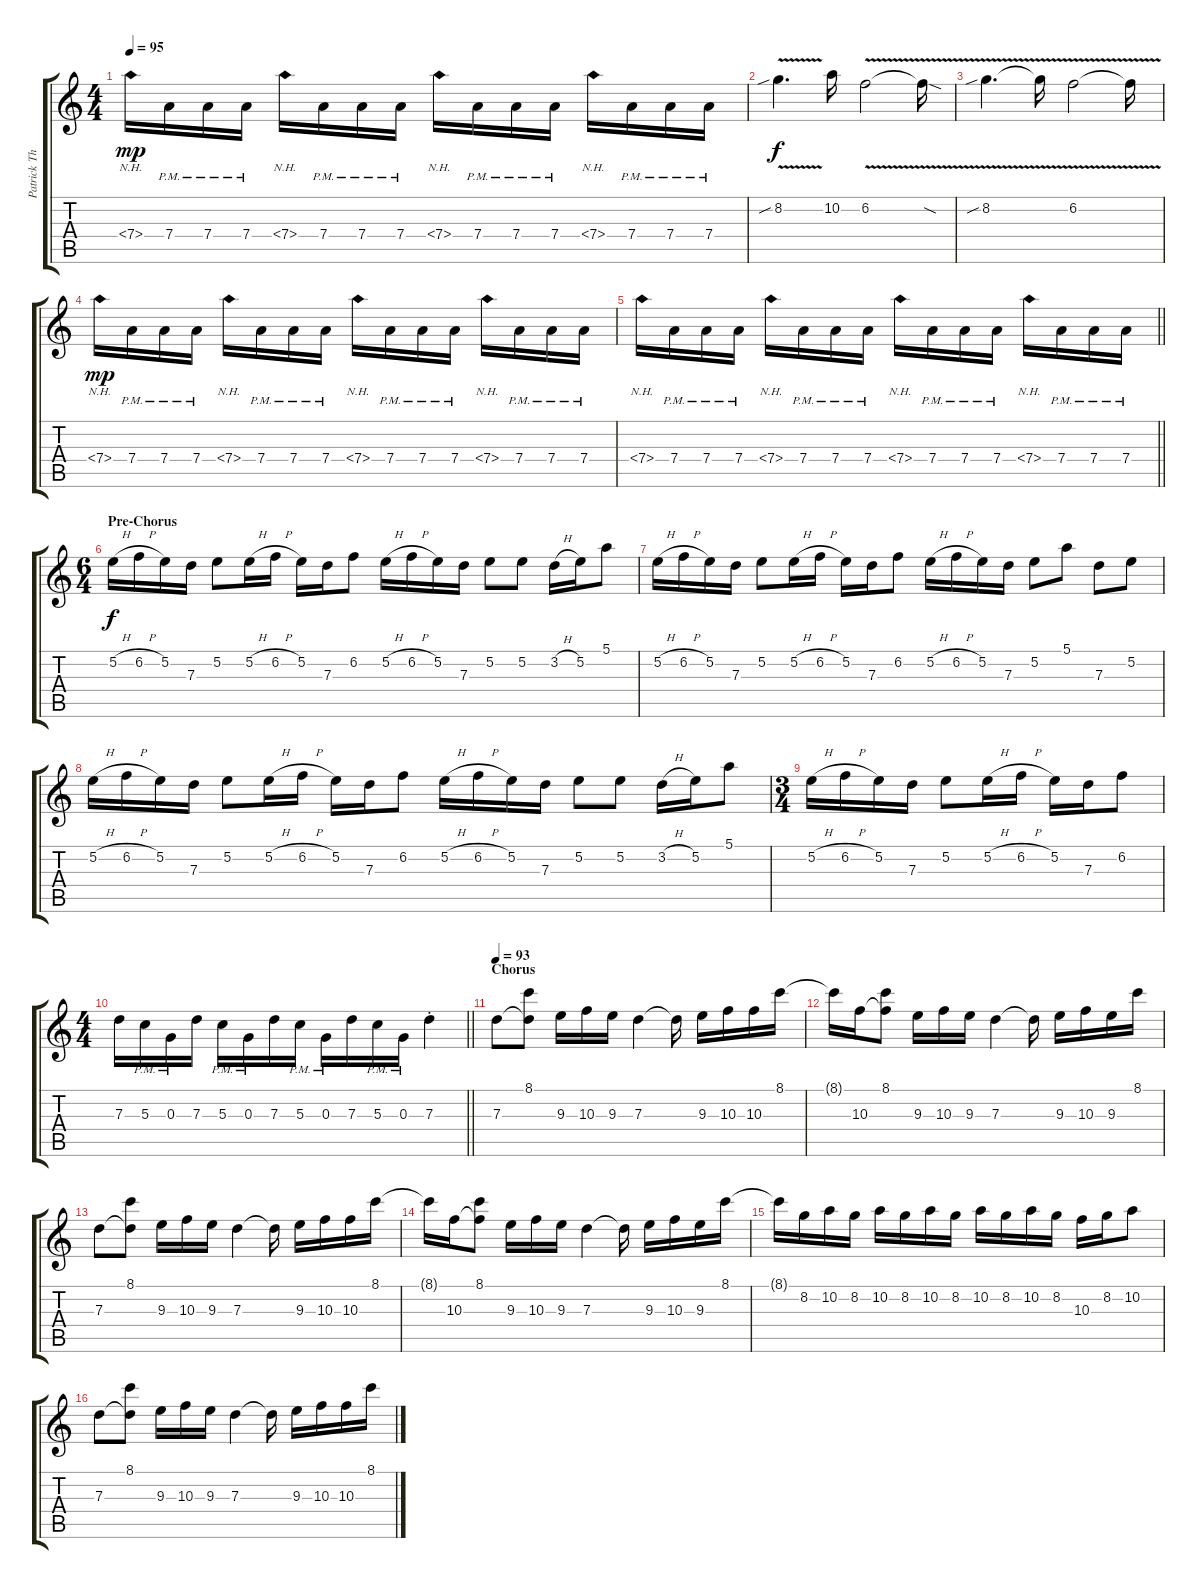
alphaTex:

\track ("Patrick Thompson [Guitar]" "Patrick Th") {instrument distortionguitar}
\staff {score tabs}
\tuning (E4 B3 G3 D3 A2 D2) {hide}
\ts (4 4)
\tempo 95
\clef g2
\ks c
7.4{nh}.16{dy mp} 7.4{pm}.16 7.4{pm}.16 7.4{pm}.16 7.4{nh}.16 7.4{pm}.16 7.4{pm}.16 7.4{pm}.16 7.4{nh}.16 7.4{pm}.16 7.4{pm}.16 7.4{pm}.16 7.4{nh}.16 7.4{pm}.16 7.4{pm}.16 7.4{pm}.16 |
8.2{v sib}.4{d dy f} 10.2.16 6.2{v}.2 6.2{sod t}.16 |
8.2{v sib}.4{d} 8.2{t}.16 6.2{v}.2 6.2{t}.16 |
7.4{nh}.16{dy mp} 7.4{pm}.16 7.4{pm}.16 7.4{pm}.16 7.4{nh}.16 7.4{pm}.16 7.4{pm}.16 7.4{pm}.16 7.4{nh}.16 7.4{pm}.16 7.4{pm}.16 7.4{pm}.16 7.4{nh}.16 7.4{pm}.16 7.4{pm}.16 7.4{pm}.16 |
\barLineRight lightlight
7.4{nh}.16 7.4{pm}.16 7.4{pm}.16 7.4{pm}.16 7.4{nh}.16 7.4{pm}.16 7.4{pm}.16 7.4{pm}.16 7.4{nh}.16 7.4{pm}.16 7.4{pm}.16 7.4{pm}.16 7.4{nh}.16 7.4{pm}.16 7.4{pm}.16 7.4{pm}.16 |
\ts (6 4)
\section ("" "Pre-Chorus")
5.2{h}.16{dy f volume 14 balance 6 instrument electricguitarjazz} 6.2{h}.16 5.2.16 7.3.16 5.2.8 5.2{h}.16 6.2{h}.16 5.2.16 7.3.16 6.2.8 5.2{h}.16 6.2{h}.16 5.2.16 7.3.16 5.2.8 5.2.8 3.2{h}.16 5.2.16 5.1.8 |
5.2{h}.16 6.2{h}.16 5.2.16 7.3.16 5.2.8 5.2{h}.16 6.2{h}.16 5.2.16 7.3.16 6.2.8 5.2{h}.16 6.2{h}.16 5.2.16 7.3.16 5.2.8 5.1.8 7.3.8 5.2.8 |
5.2{h}.16 6.2{h}.16 5.2.16 7.3.16 5.2.8 5.2{h}.16 6.2{h}.16 5.2.16 7.3.16 6.2.8 5.2{h}.16 6.2{h}.16 5.2.16 7.3.16 5.2.8 5.2.8 3.2{h}.16 5.2.16 5.1.8 |
\ts (3 4)
5.2{h}.16 6.2{h}.16 5.2.16 7.3.16 5.2.8 5.2{h}.16 6.2{h}.16 5.2.16 7.3.16 6.2.8 |
\ts (4 4)
\barLineRight lightlight
7.3.16{instrument distortionguitar} 5.3{pm}.16 0.3{pm}.16 7.3.16 5.3{pm}.16 0.3{pm}.16 7.3.16 5.3{pm}.16 0.3{pm}.16 7.3.16 5.3{pm}.16 0.3{pm}.16 7.3{st}.4 |
\section ("" "Chorus")
\tempo 93
7.3.8{volume 14 balance 8} (8.1 7.3{t}).8 9.3.16 10.3.16 9.3.16 7.3.4 7.3{t}.16 9.3.16 10.3.16 10.3.16 8.1.16 |
8.1{t}.16 10.3.16 (8.1 10.3{t}).8 9.3.16 10.3.16 9.3.16 7.3.4 7.3{t}.16 9.3.16 10.3.16 9.3.16 8.1.16 |
7.3.8 (8.1 7.3{t}).8 9.3.16 10.3.16 9.3.16 7.3.4 7.3{t}.16 9.3.16 10.3.16 10.3.16 8.1.16 |
8.1{t}.16 10.3.16 (8.1 10.3{t}).8 9.3.16 10.3.16 9.3.16 7.3.4 7.3{t}.16 9.3.16 10.3.16 9.3.16 8.1.16 |
8.1{t}.16 8.2.16 10.2.16 8.2.16 10.2.16 8.2.16 10.2.16 8.2.16 10.2.16 8.2.16 10.2.16 8.2.16 10.3.16 8.2.16 10.2.8 |
7.3.8 (8.1 7.3{t}).8 9.3.16 10.3.16 9.3.16 7.3.4 7.3{t}.16 9.3.16 10.3.16 10.3.16 8.1.16
